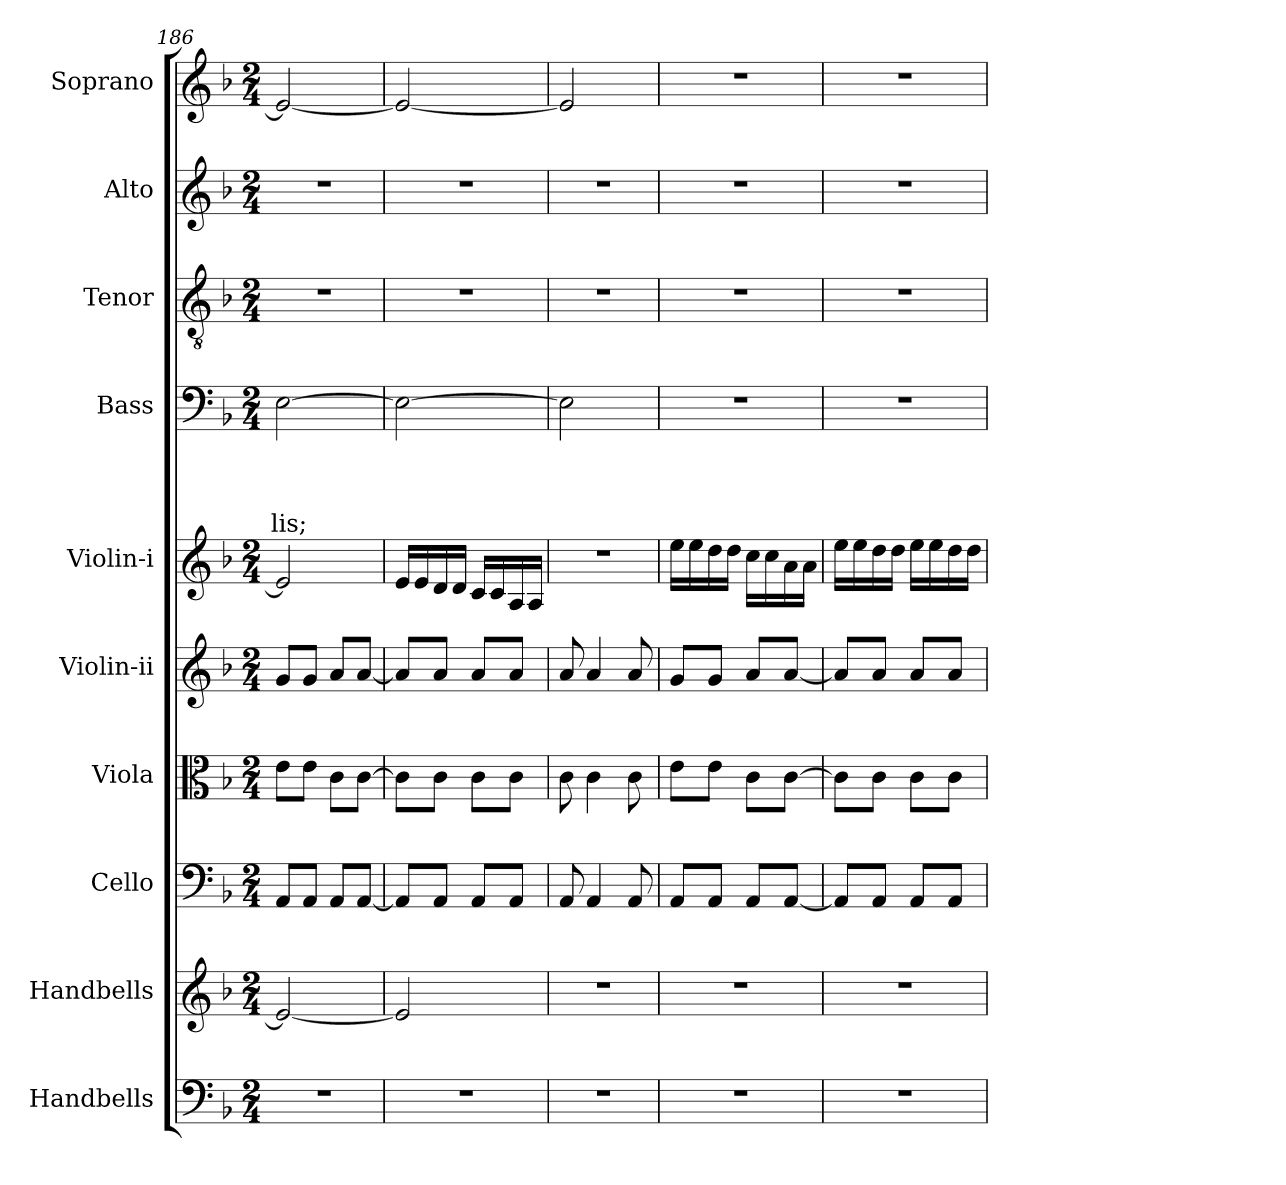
**kern	**kern	**kern	**kern	**kern	**kern	**kern	**text	**text	**text	**text	**kern	**kern	**kern	**text
*part10	*part9	*part8	*part7	*part6	*part5	*part4	*part4	*part4	*part4	*part4	*part3	*part2	*part1	*part1
*staff10	*staff9	*staff8	*staff7	*staff6	*staff5	*staff4	*staff4	*staff4	*staff4	*staff4	*staff3	*staff2	*staff1	*staff1
*I"Handbells	*I"Handbells	*I"Cello	*I"Viola	*I"Violin-ii	*I"Violin-i	*I"Bass	*	*	*	*	*I"Tenor	*I"Alto	*I"Soprano	*
*	*	*	*I'Vla.	*I'Vln.-ii	*I'Vln.-i	*I'B	*	*	*	*	*I'T	*I'A	*I'S	*
*clefF4	*clefG2	*clefF4	*clefC3	*clefG2	*clefG2	*clefF4	*	*	*	*	*clefGv2	*clefG2	*clefG2	*
*k[b-]	*k[b-]	*k[b-]	*k[b-]	*k[b-]	*k[b-]	*k[b-]	*	*	*	*	*k[b-]	*k[b-]	*k[b-]	*
*F:	*F:	*F:	*F:	*F:	*F:	*F:	*	*	*	*	*F:	*F:	*F:	*
*M2/4	*M2/4	*M2/4	*M2/4	*M2/4	*M2/4	*M2/4	*	*	*	*	*M2/4	*M2/4	*M2/4	*
=186	=186	=186	=186	=186	=186	=186	=186	=186	=186	=186	=186	=186	=186	=186
!LO:N:vis=1	!	!	!	!	!	!	!	!	!	!LO:LY:b	!LO:N:vis=1	!LO:N:vis=1	!	!
2r	2e/_	8AA/L	8e\L	8g/L	2e/]	[>2E\	.	.	.	-lis;	2r	2r	2e/_	.
.	.	8AA/J	8e\J	8g/J	.	.	.	.	.	.	.	.	.	.
.	.	8AA/L	8c\L	8a/L	.	.	.	.	.	.	.	.	.	.
.	.	[<8AA/J	[>8c\J	[<8a/J	.	.	.	.	.	.	.	.	.	.
=187	=187	=187	=187	=187	=187	=187	=187	=187	=187	=187	=187	=187	=187	=187
!LO:N:vis=1	!	!	!	!	!	!	!	!	!	!	!LO:N:vis=1	!LO:N:vis=1	!	!
2r	2e/]	8AA/L]	8c\L]	8a/L]	16e/LL	2E\_	.	.	.	.	2r	2r	2e/_	.
.	.	.	.	.	16e/	.	.	.	.	.	.	.	.	.
.	.	8AA/J	8c\J	8a/J	16d/	.	.	.	.	.	.	.	.	.
.	.	.	.	.	16d/JJ	.	.	.	.	.	.	.	.	.
.	.	8AA/L	8c\L	8a/L	16c/LL	.	.	.	.	.	.	.	.	.
.	.	.	.	.	16c/	.	.	.	.	.	.	.	.	.
.	.	8AA/J	8c\J	8a/J	16A/	.	.	.	.	.	.	.	.	.
.	.	.	.	.	16A/JJ	.	.	.	.	.	.	.	.	.
=188	=188	=188	=188	=188	=188	=188	=188	=188	=188	=188	=188	=188	=188	=188
!LO:N:vis=1	!LO:N:vis=1	!	!	!	!LO:N:vis=1	!	!	!	!	!	!LO:N:vis=1	!LO:N:vis=1	!	!
2r	2r	8AA/	8c\	8a/	2r	2E\]	.	.	.	.	2r	2r	2e/]	.
.	.	4AA/	4c\	4a/	.	.	.	.	.	.	.	.	.	.
.	.	8AA/	8c\	8a/	.	.	.	.	.	.	.	.	.	.
=189	=189	=189	=189	=189	=189	=189	=189	=189	=189	=189	=189	=189	=189	=189
!LO:N:vis=1	!LO:N:vis=1	!	!	!	!	!LO:N:vis=1	!	!	!	!	!LO:N:vis=1	!LO:N:vis=1	!LO:N:vis=1	!
2r	2r	8AA/L	8e\L	8g/L	16ee\LL	2r	.	.	.	.	2r	2r	2r	.
.	.	.	.	.	16ee\	.	.	.	.	.	.	.	.	.
.	.	8AA/J	8e\J	8g/J	16dd\	.	.	.	.	.	.	.	.	.
.	.	.	.	.	16dd\JJ	.	.	.	.	.	.	.	.	.
.	.	8AA/L	8c\L	8a/L	16cc\LL	.	.	.	.	.	.	.	.	.
.	.	.	.	.	16cc\	.	.	.	.	.	.	.	.	.
.	.	[<8AA/J	[>8c\J	[<8a/J	16a\	.	.	.	.	.	.	.	.	.
.	.	.	.	.	16a\JJ	.	.	.	.	.	.	.	.	.
=190	=190	=190	=190	=190	=190	=190	=190	=190	=190	=190	=190	=190	=190	=190
!LO:N:vis=1	!LO:N:vis=1	!	!	!	!	!LO:N:vis=1	!	!	!	!	!LO:N:vis=1	!LO:N:vis=1	!LO:N:vis=1	!
2r	2r	8AA/L]	8c\L]	8a/L]	16ee\LL	2r	.	.	.	.	2r	2r	2r	.
.	.	.	.	.	16ee\	.	.	.	.	.	.	.	.	.
.	.	8AA/J	8c\J	8a/J	16dd\	.	.	.	.	.	.	.	.	.
.	.	.	.	.	16dd\JJ	.	.	.	.	.	.	.	.	.
.	.	8AA/L	8c\L	8a/L	16ee\LL	.	.	.	.	.	.	.	.	.
.	.	.	.	.	16ee\	.	.	.	.	.	.	.	.	.
.	.	8AA/J	8c\J	8a/J	16dd\	.	.	.	.	.	.	.	.	.
.	.	.	.	.	16dd\JJ	.	.	.	.	.	.	.	.	.
=	=	=	=	=	=	=	=	=	=	=	=	=	=	=
*-	*-	*-	*-	*-	*-	*-	*-	*-	*-	*-	*-	*-	*-	*-
